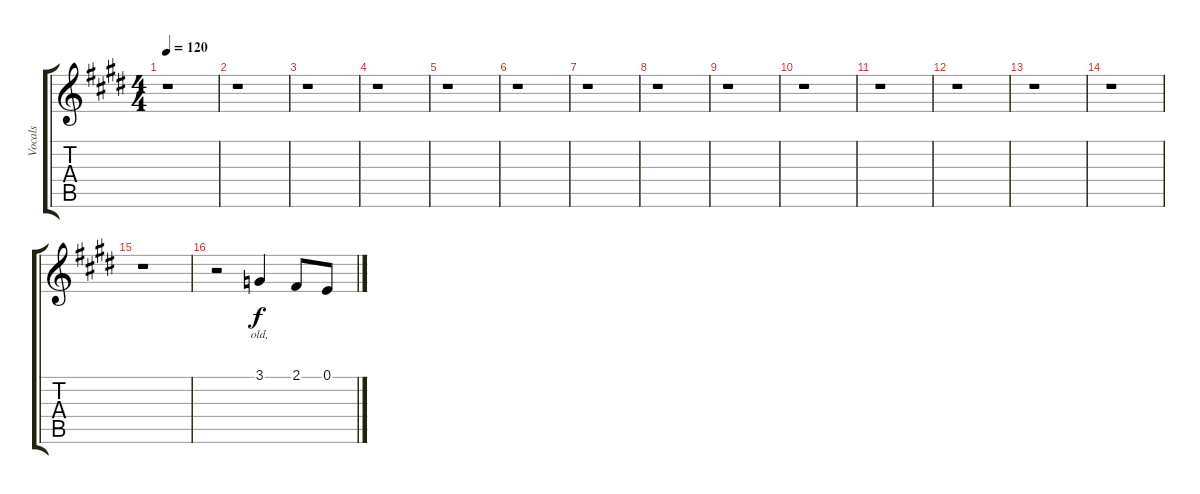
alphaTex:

\track ("Vocals" "Vocals") {instrument clarinet}
\staff {score tabs}
\tuning (E4 B3 G3 D3 A2 E2) {hide}
\ts (4 4)
\tempo 120
\clef g2
\ks e
r.1{dy f} |
r.1 |
r.1 |
r.1 |
r.1 |
r.1 |
r.1 |
r.1 |
r.1 |
r.1 |
r.1 |
r.1 |
r.1 |
r.1 |
r.1 |
r.2 3.1.4{lyrics (0 "old,") lyrics (1 "") lyrics (2 "") lyrics (3 "") lyrics (4 "")} 2.1.8{lyrics (0 "") lyrics (1 "") lyrics (2 "") lyrics (3 "") lyrics (4 "")} 0.1.8{lyrics (0 "") lyrics (1 "") lyrics (2 "") lyrics (3 "") lyrics (4 "")}
